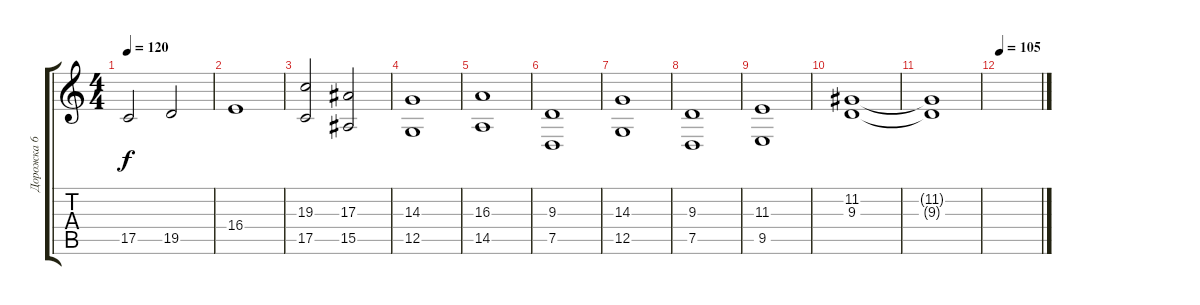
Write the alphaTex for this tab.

\track ("Дорожка 6" "Дорожка 6") {instrument pad8sweep}
\staff {score tabs}
\tuning (D4 A3 F3 C3 G2 D2) {hide}
\ts (4 4)
\tempo 120
\clef g2
\ks c
17.5.2{dy f} 19.5.2 |
16.4.1 |
(19.3 17.5).2 (17.3 15.5).2 |
(14.3 12.5).1 |
(16.3 14.5).1 |
(9.3 7.5).1 |
(14.3 12.5).1 |
(9.3 7.5).1 |
(11.3 9.5).1 |
(11.2 9.3).1 |
(11.2{t} 9.3{t}).1{volume 0} |
\tempo 105
